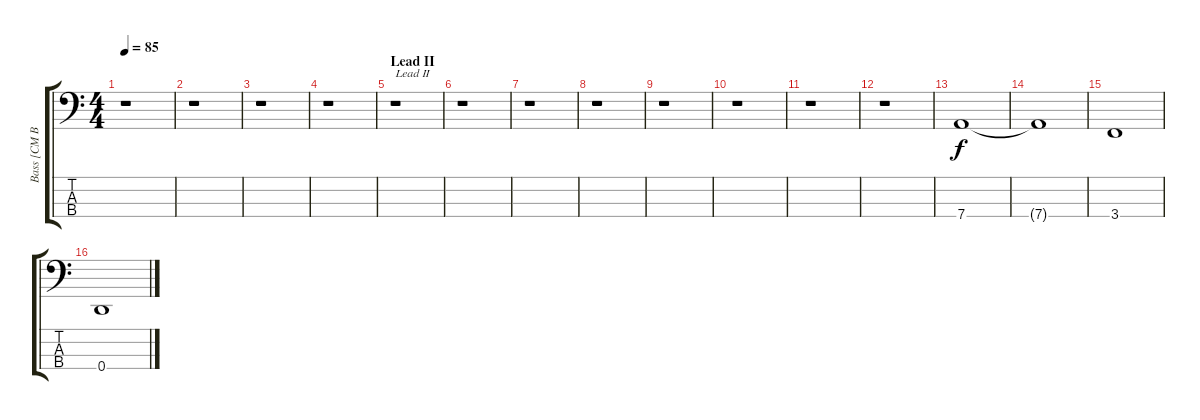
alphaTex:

\track ("Bass [CM Botteri]" "Bass [CM B") {instrument electricbasspick}
\staff {score tabs}
\tuning (G2 D2 A1 D1) {hide}
\ts (4 4)
\tempo 85
\clef f4
\ks c
r.1{dy f} |
r.1 |
r.1 |
r.1 |
\section ("" "Lead II")
r.1{txt "Lead II"} |
r.1 |
r.1 |
r.1 |
r.1 |
r.1 |
r.1 |
r.1 |
7.4.1 |
7.4{t}.1 |
3.4.1 |
0.4.1
